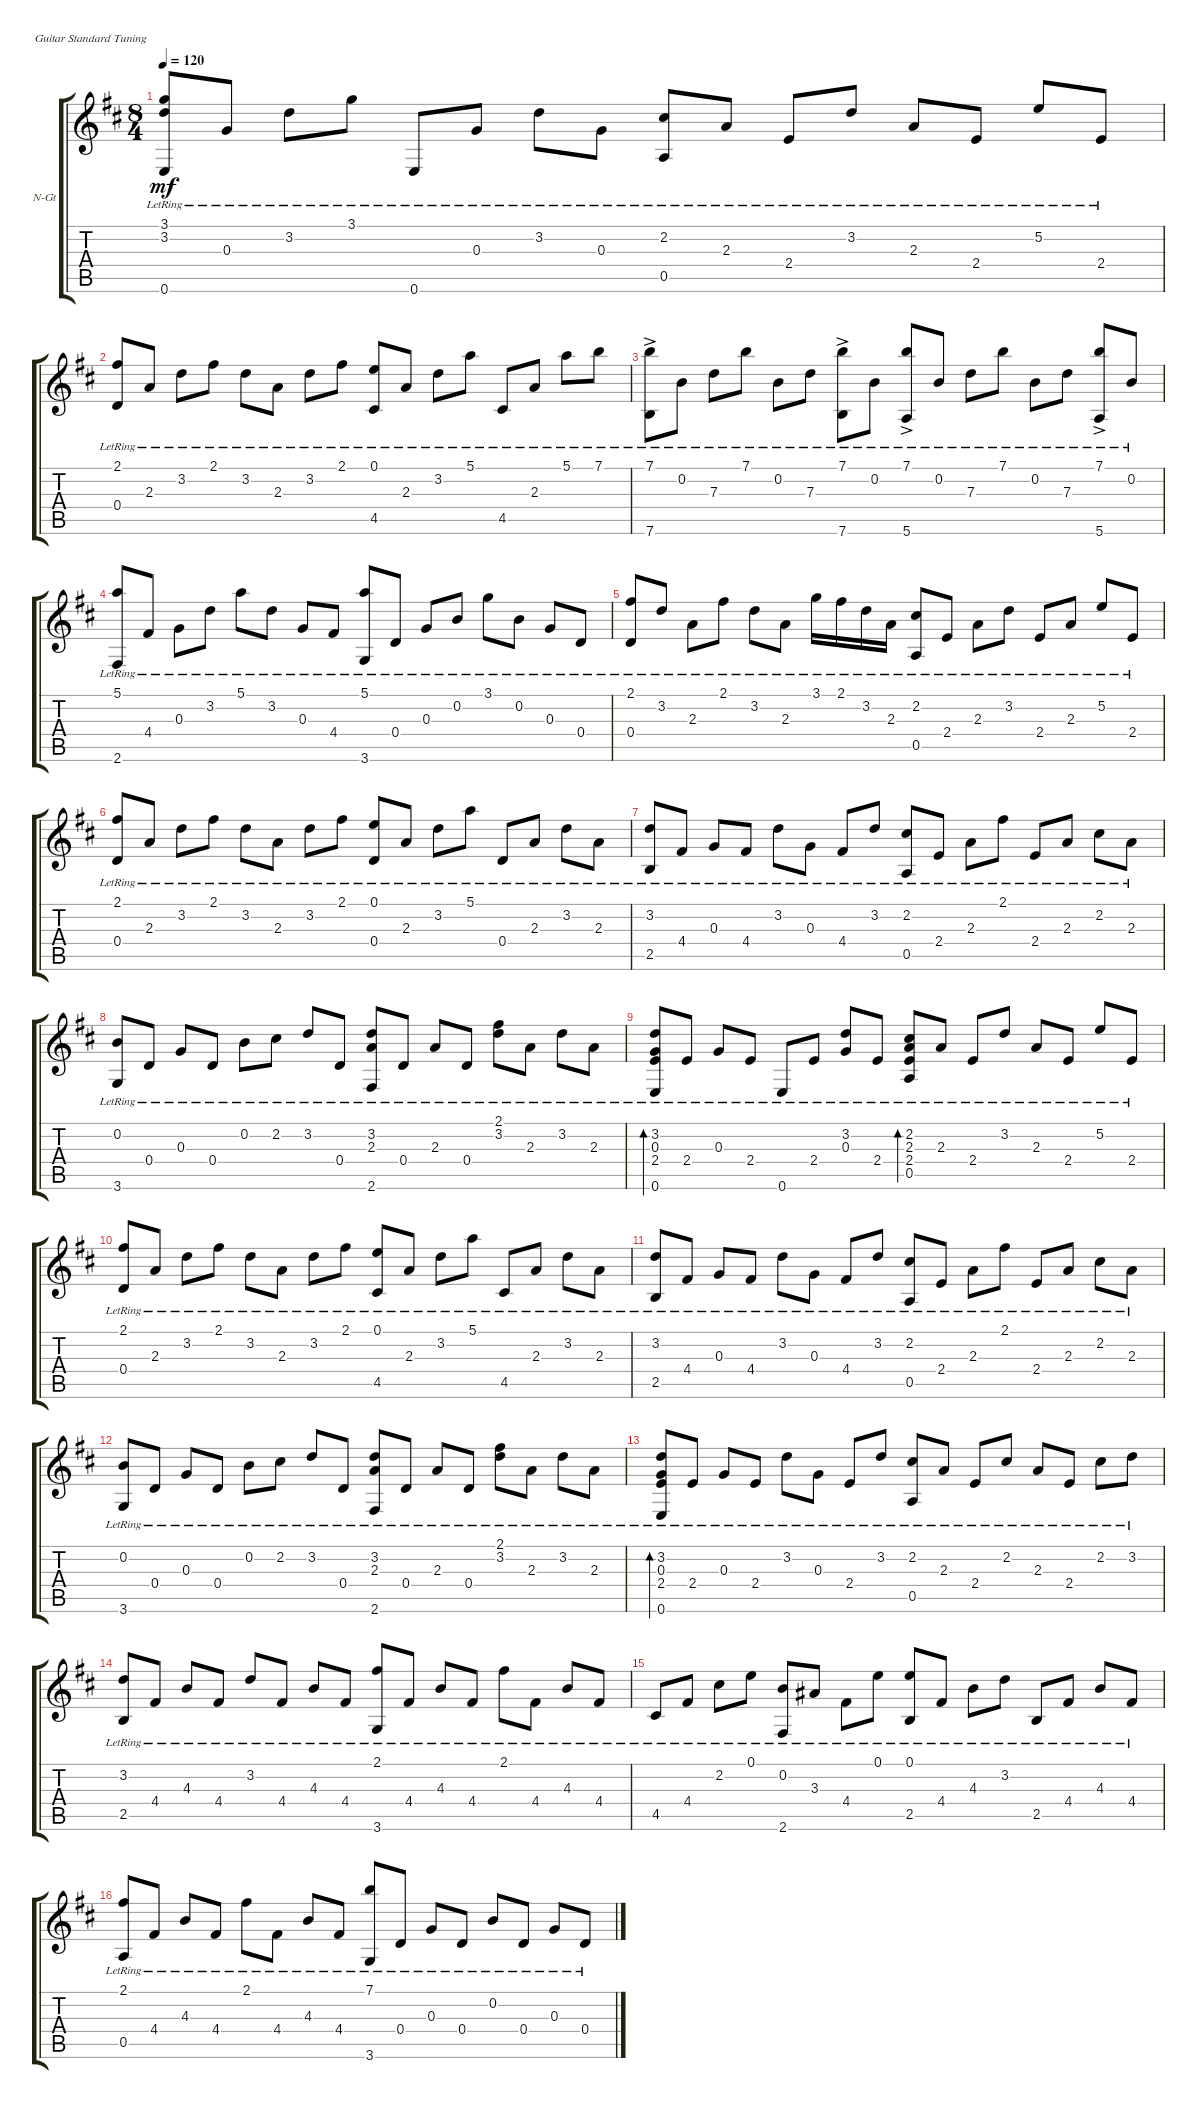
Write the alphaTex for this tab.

\defaultSystemsLayout 4
\bracketExtendMode groupsimilarinstruments
\firstSystemTrackNameOrientation horizontal
\otherSystemsTrackNameOrientation horizontal
\track ("Nylon Guitar" "N-Gt") {instrument acousticguitarnylon}
\staff {score tabs}
\tuning (E4 B3 G3 D3 A2 E2)
\ts (8 4)
\tempo 120
\clef g2
\ks d
(3.1{lr} 3.2{lr} 0.6{lr}).8{dy mf} 0.3{lr}.8 3.2{lr}.8 3.1{lr}.8 0.6{lr}.8 0.3{lr}.8 3.2{lr}.8 0.3{lr}.8 (0.5{lr} 2.2{lr}).8 2.3{lr}.8 2.4{lr}.8 3.2{lr}.8 2.3{lr}.8 2.4{lr}.8 5.2{lr}.8 2.4{lr}.8 |
(2.1{lr} 0.4{lr}).8 2.3{lr}.8 3.2{lr}.8 2.1{lr}.8 3.2{lr}.8 2.3{lr}.8 3.2{lr}.8 2.1{lr}.8 (0.1{lr} 4.5{lr}).8 2.3{lr}.8 3.2{lr}.8 5.1{lr}.8 4.5{lr}.8 2.3{lr}.8 5.1{lr}.8 7.1{lr}.8 |
(7.1{lr} 7.6{ac lr}).8 0.2{lr}.8 7.3{lr}.8 7.1{lr}.8 0.2{lr}.8 7.3{lr}.8 (7.1{lr} 7.6{ac lr}).8 0.2{lr}.8 (7.1{lr} 5.6{ac lr}).8 0.2{lr}.8 7.3{lr}.8 7.1{lr}.8 0.2{lr}.8 7.3{lr}.8 (7.1{lr} 5.6{ac lr}).8 0.2{lr}.8 |
(5.1{lr} 2.6{lr}).8 4.4{lr}.8 0.3{lr}.8 3.2{lr}.8 5.1{lr}.8 3.2{lr}.8 0.3{lr}.8 4.4{lr}.8 (5.1{lr} 3.6{lr}).8 0.4{lr}.8 0.3{lr}.8 0.2{lr}.8 3.1{lr}.8 0.2{lr}.8 0.3{lr}.8 0.4{lr}.8 |
(2.1{lr} 0.4{lr}).8 3.2{lr}.8 2.3{lr}.8 2.1{lr}.8 3.2{lr}.8 2.3{lr}.8 3.1{lr}.16 2.1{lr}.16 3.2{lr}.16 2.3{lr}.16 (0.5{lr} 2.2{lr}).8 2.4{lr}.8 2.3{lr}.8 3.2{lr}.8 2.4{lr}.8 2.3{lr}.8 5.2{lr}.8 2.4{lr}.8 |
(2.1{lr} 0.4{lr}).8 2.3{lr}.8 3.2{lr}.8 2.1{lr}.8 3.2{lr}.8 2.3{lr}.8 3.2{lr}.8 2.1{lr}.8 (0.4{lr} 0.1{lr}).8 2.3{lr}.8 3.2{lr}.8 5.1{lr}.8 0.4{lr}.8 2.3{lr}.8 3.2{lr}.8 2.3{lr}.8 |
(3.2{lr} 2.5{lr}).8 4.4{lr}.8 0.3{lr}.8 4.4{lr}.8 3.2{lr}.8 0.3{lr}.8 4.4{lr}.8 3.2{lr}.8 (2.2{lr} 0.5{lr}).8 2.4{lr}.8 2.3{lr}.8 2.1{lr}.8 2.4{lr}.8 2.3{lr}.8 2.2{lr}.8 2.3{lr}.8 |
(3.6{lr} 0.2{lr}).8 0.4{lr}.8 0.3{lr}.8 0.4{lr}.8 0.2{lr}.8 2.2{lr}.8 3.2{lr}.8 0.4{lr}.8 (2.6{lr} 3.2{lr} 2.3{lr}).8 0.4{lr}.8 2.3{lr}.8 0.4{lr}.8 (2.1{lr} 3.2{lr}).8 2.3{lr}.8 3.2{lr}.8 2.3{lr}.8 |
(0.6{lr} 2.4{lr} 0.3{lr} 3.2{lr}).8{bd 100} 2.4{lr}.8 0.3{lr}.8 2.4{lr}.8 0.6{lr}.8 2.4{lr}.8 (3.2{lr} 0.3{lr}).8 2.4{lr}.8 (0.5{lr} 2.4{lr} 2.3{lr} 2.2{lr}).8{bd 100} 2.3{lr}.8 2.4{lr}.8 3.2{lr}.8 2.3{lr}.8 2.4{lr}.8 5.2{lr}.8 2.4{lr}.8 |
(2.1{lr} 0.4{lr}).8 2.3{lr}.8 3.2{lr}.8 2.1{lr}.8 3.2{lr}.8 2.3{lr}.8 3.2{lr}.8 2.1{lr}.8 (0.1{lr} 4.5{lr}).8 2.3{lr}.8 3.2{lr}.8 5.1{lr}.8 4.5{lr}.8 2.3{lr}.8 3.2{lr}.8 2.3{lr}.8 |
(3.2{lr} 2.5{lr}).8 4.4{lr}.8 0.3{lr}.8 4.4{lr}.8 3.2{lr}.8 0.3{lr}.8 4.4{lr}.8 3.2{lr}.8 (2.2{lr} 0.5{lr}).8 2.4{lr}.8 2.3{lr}.8 2.1{lr}.8 2.4{lr}.8 2.3{lr}.8 2.2{lr}.8 2.3{lr}.8 |
(3.6{lr} 0.2{lr}).8 0.4{lr}.8 0.3{lr}.8 0.4{lr}.8 0.2{lr}.8 2.2{lr}.8 3.2{lr}.8 0.4{lr}.8 (2.6{lr} 3.2{lr} 2.3{lr}).8 0.4{lr}.8 2.3{lr}.8 0.4{lr}.8 (2.1{lr} 3.2{lr}).8 2.3{lr}.8 3.2{lr}.8 2.3{lr}.8 |
(0.6{lr} 2.4{lr} 0.3{lr} 3.2{lr}).8{bd 100} 2.4{lr}.8 0.3{lr}.8 2.4{lr}.8 3.2{lr}.8 0.3{lr}.8 2.4{lr}.8 3.2{lr}.8 (2.2{lr} 0.5{lr}).8 2.3{lr}.8 2.4{lr}.8 2.2{lr}.8 2.3{lr}.8 2.4{lr}.8 2.2{lr}.8 3.2{lr}.8 |
(3.2{lr} 2.5{lr}).8 4.4{lr}.8 4.3{lr}.8 4.4{lr}.8 3.2{lr}.8 4.4{lr}.8 4.3{lr}.8 4.4{lr}.8 (2.1{lr} 3.6{lr}).8 4.4{lr}.8 4.3{lr}.8 4.4{lr}.8 2.1{lr}.8 4.4{lr}.8 4.3{lr}.8 4.4{lr}.8 |
4.5{lr}.8 4.4{lr}.8 2.2{lr}.8 0.1{lr}.8 (0.2{lr} 2.6{lr}).8 3.3{lr}.8 4.4{lr}.8 0.1{lr}.8 (2.5{lr} 0.1{lr}).8 4.4{lr}.8 4.3{lr}.8 3.2{lr}.8 2.5{lr}.8 4.4{lr}.8 4.3{lr}.8 4.4{lr}.8 |
(2.1{lr} 0.5{lr}).8 4.4{lr}.8 4.3{lr}.8 4.4{lr}.8 2.1{lr}.8 4.4{lr}.8 4.3{lr}.8 4.4{lr}.8 (7.1{lr} 3.6{lr}).8 0.4{lr}.8 0.3{lr}.8 0.4{lr}.8 0.2{lr}.8 0.4{lr}.8 0.3{lr}.8 0.4{lr}.8
